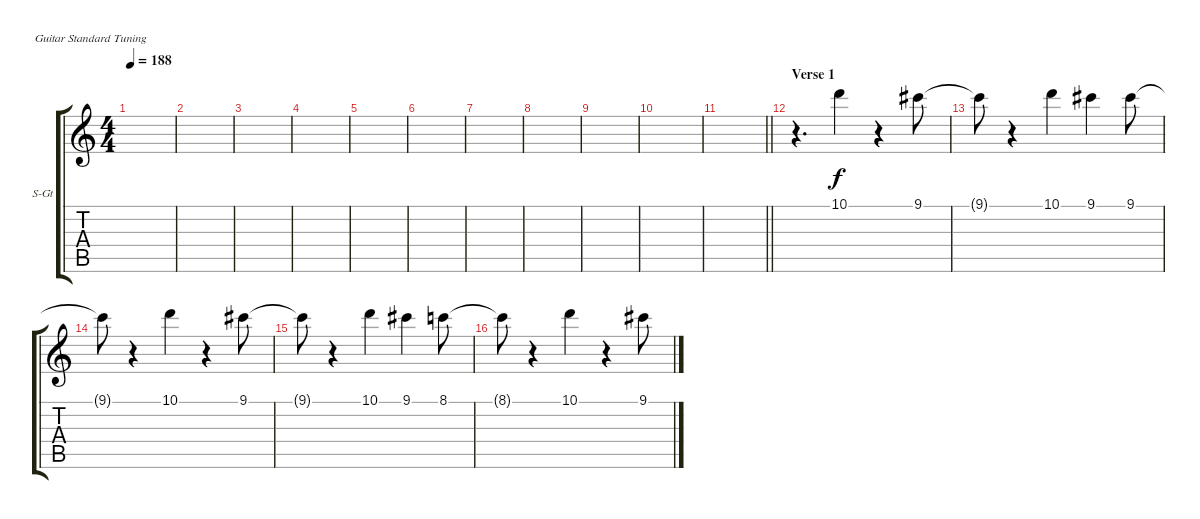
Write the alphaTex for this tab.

\bracketExtendMode groupsimilarinstruments
\firstSystemTrackNameOrientation horizontal
\otherSystemsTrackNameOrientation horizontal
\track ("Voice" "S-Gt") {mute instrument synthvoice}
\staff {score tabs}
\tuning (E4 B3 G3 D3 A2 E2)
\displaytranspose 12
\ts (4 4)
\tempo 188
\clef g2
\ks c
|
|
|
|
|
|
|
|
|
|
\barLineRight lightlight
|
\section ("" "Verse 1")
r.4{d} 10.1.4 r.4 9.1.8 |
9.1{t}.8 r.4 10.1.4 9.1.4 9.1.8 |
9.1{t}.8 r.4 10.1.4 r.4 9.1.8 |
9.1{t}.8 r.4 10.1.4 9.1.4 8.1.8 |
8.1{t}.8 r.4 10.1.4 r.4 9.1.8
